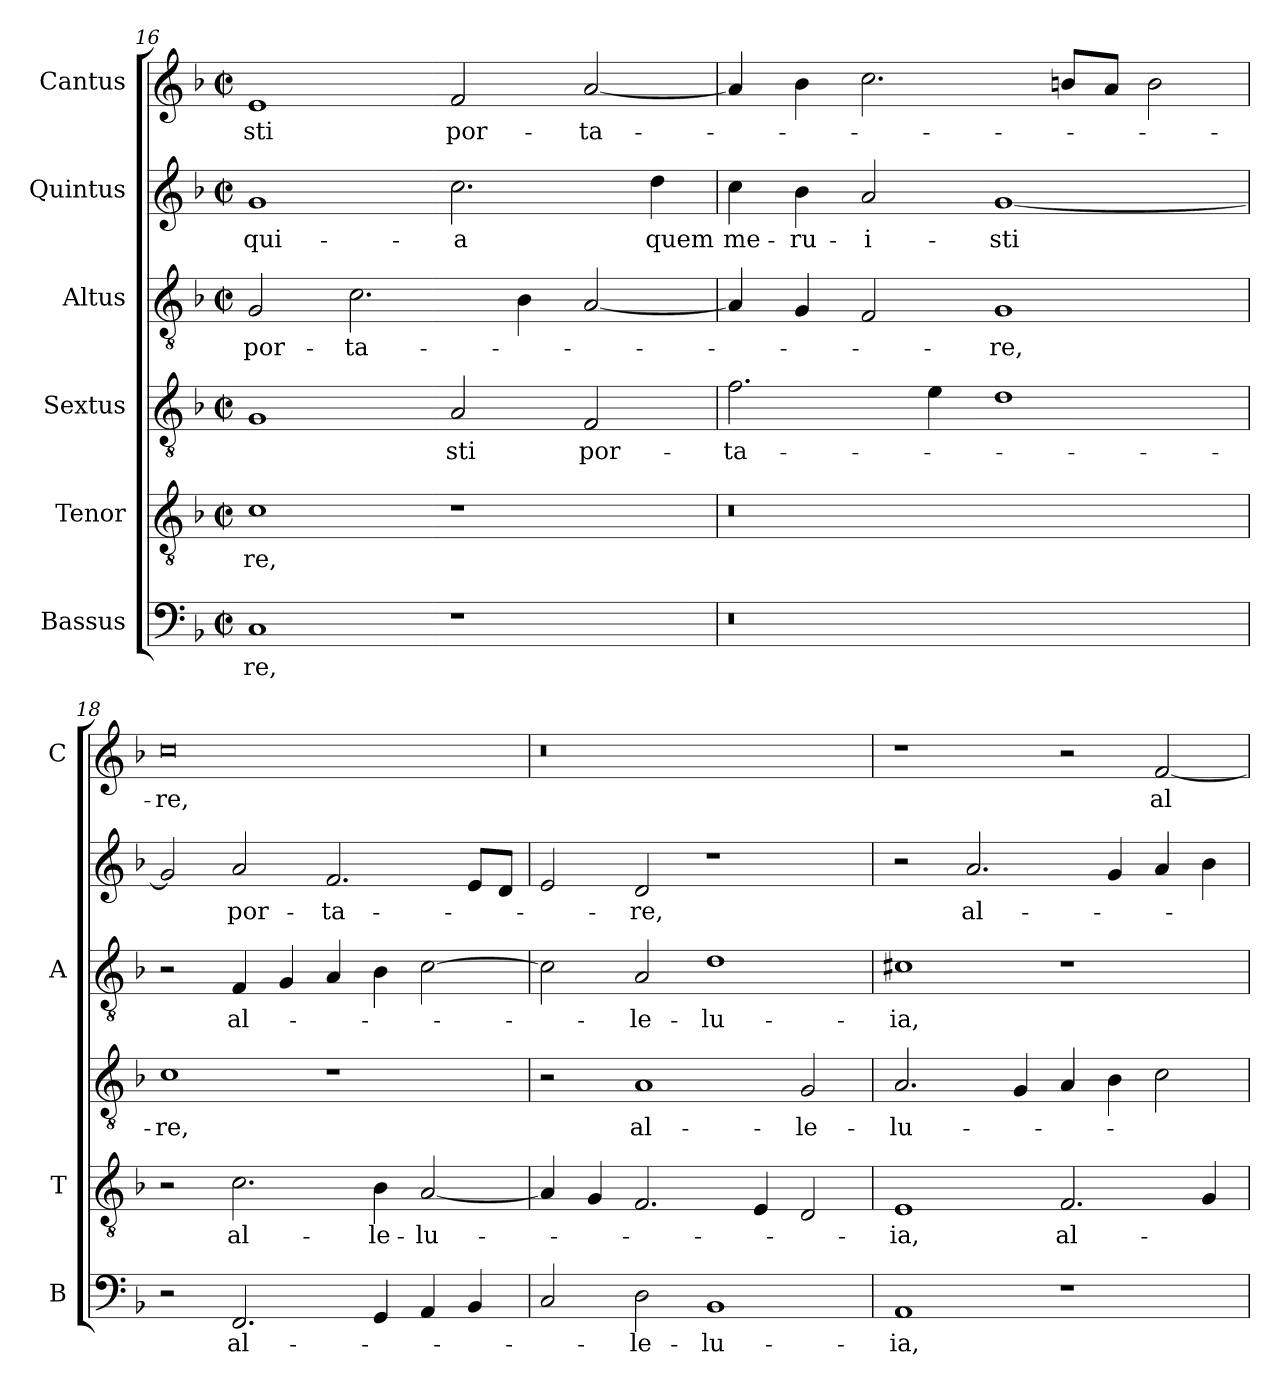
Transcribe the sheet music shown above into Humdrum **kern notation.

**kern	**text	**kern	**text	**kern	**text	**kern	**text	**kern	**text	**kern	**text
*part6	*part6	*part5	*part5	*part4	*part4	*part3	*part3	*part2	*part2	*part1	*part1
*staff6	*staff6	*staff5	*staff5	*staff4	*staff4	*staff3	*staff3	*staff2	*staff2	*staff1	*staff1
*I"Bassus	*	*I"Tenor	*	*I"Sextus	*	*I"Altus	*	*I"Quintus	*	*I"Cantus	*
*I'B	*	*I'T	*	*	*	*I'A	*	*	*	*I'C	*
!!LO:LB:g=z
*clefF4	*	*clefGv2	*	*clefGv2	*	*clefGv2	*	*clefG2	*	*clefG2	*
*k[b-]	*	*k[b-]	*	*k[b-]	*	*k[b-]	*	*k[b-]	*	*k[b-]	*
*F:	*	*F:	*	*F:	*	*F:	*	*F:	*	*F:	*
*M2/2	*	*M2/2	*	*M2/2	*	*M2/2	*	*M2/2	*	*M2/2	*
*met(c|)	*	*met(c|)	*	*met(c|)	*	*met(c|)	*	*met(c|)	*	*met(c|)	*
=16	=16	=16	=16	=16	=16	=16	=16	=16	=16	=16	=16
1C	-re,	1c	-re,	1G	.	2G/	por-	1g	qui-	1e	-sti
.	.	.	.	.	.	2.c\	-ta-	.	.	.	.
1r	.	1r	.	2A/	-sti	.	.	2.cc\	-a	2f/	por-
.	.	.	.	.	.	4B-\	.	.	.	.	.
.	.	.	.	2F/	por-	[2A/	.	.	.	[2a/	-ta-
.	.	.	.	.	.	.	.	4dd\	quem	.	.
=17	=17	=17	=17	=17	=17	=17	=17	=17	=17	=17	=17
0r	.	0r	.	2.f\	-ta-	4A/]	.	4cc\	me-	4a/]	.
.	.	.	.	.	.	4G/	.	4b-\	-ru-	4b-\	.
.	.	.	.	.	.	2F/	.	2a/	-i-	2.cc\	.
.	.	.	.	4e\	.	.	.	.	.	.	.
.	.	.	.	1d	.	1G	-re,	[1g	-sti	.	.
.	.	.	.	.	.	.	.	.	.	8bn/L	.
.	.	.	.	.	.	.	.	.	.	8a/J	.
.	.	.	.	.	.	.	.	.	.	2b\	.
=18	=18	=18	=18	=18	=18	=18	=18	=18	=18	=18	=18
2r	.	2r	.	1c	-re,	2r	.	2g/]	.	0cc	-re,
2.FF/	al-	2.c\	al-	.	.	4F/	al-	2a/	por-	.	.
.	.	.	.	.	.	4G/	.	.	.	.	.
.	.	.	.	1r	.	4A/	.	2.f/	-ta-	.	.
4GG/	.	4B-\	-le-	.	.	4B-\	.	.	.	.	.
4AA/	.	[2A/	-lu-	.	.	[2c\	.	.	.	.	.
4BB-/	.	.	.	.	.	.	.	8e/L	.	.	.
.	.	.	.	.	.	.	.	8d/J	.	.	.
!!LO:PB:g=z
=19	=19	=19	=19	=19	=19	=19	=19	=19	=19	=19	=19
2C/	.	4A/]	.	2r	.	2c\]	.	2e/	.	0r	.
.	.	4G/	.	.	.	.	.	.	.	.	.
2D\	-le-	2.F/	.	1A	al-	2A/	-le-	2d/	-re,	.	.
1BB-	-lu-	.	.	.	.	1d	-lu-	1r	.	.	.
.	.	4E/	.	.	.	.	.	.	.	.	.
.	.	2D/	.	2G/	-le-	.	.	.	.	.	.
=20	=20	=20	=20	=20	=20	=20	=20	=20	=20	=20	=20
1AA	-ia,	1E	-ia,	2.A/	-lu-	1c#X	-ia,	2r	.	1r	.
.	.	.	.	.	.	.	.	2.a/	al-	.	.
.	.	.	.	4G/	.	.	.	.	.	.	.
1r	.	2.F/	al-	4A/	.	1r	.	.	.	2r	.
.	.	.	.	4B-\	.	.	.	4g/	.	.	.
.	.	.	.	2c\	.	.	.	4a/	.	[2f/	al-
.	.	4G/	.	.	.	.	.	4b-\	.	.	.
=	=	=	=	=	=	=	=	=	=	=	=
*-	*-	*-	*-	*-	*-	*-	*-	*-	*-	*-	*-
